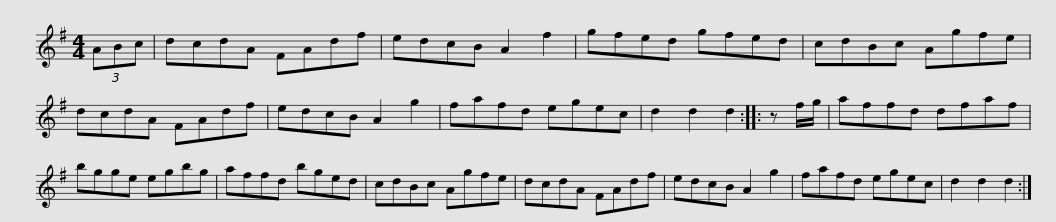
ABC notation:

X:1
L:1/8
M:4/4
I:linebreak $
K:G
V:1 treble
V:1
 (3ABc | dcdA FAdf | edcB A2 f2 | gfed gfed | cdBc Agfe | %5
 dcdA FAdf |$ edcB A2 g2 | fafd egec | d2 d2 d2 :: z f/g/ | %10
 affd dfaf | bgge egbg |$ affd bged | cdBc Agfe | dcdA FAdf | %15
 edcB A2 g2 | fafd egec | d2 d2 d2 :| %18
